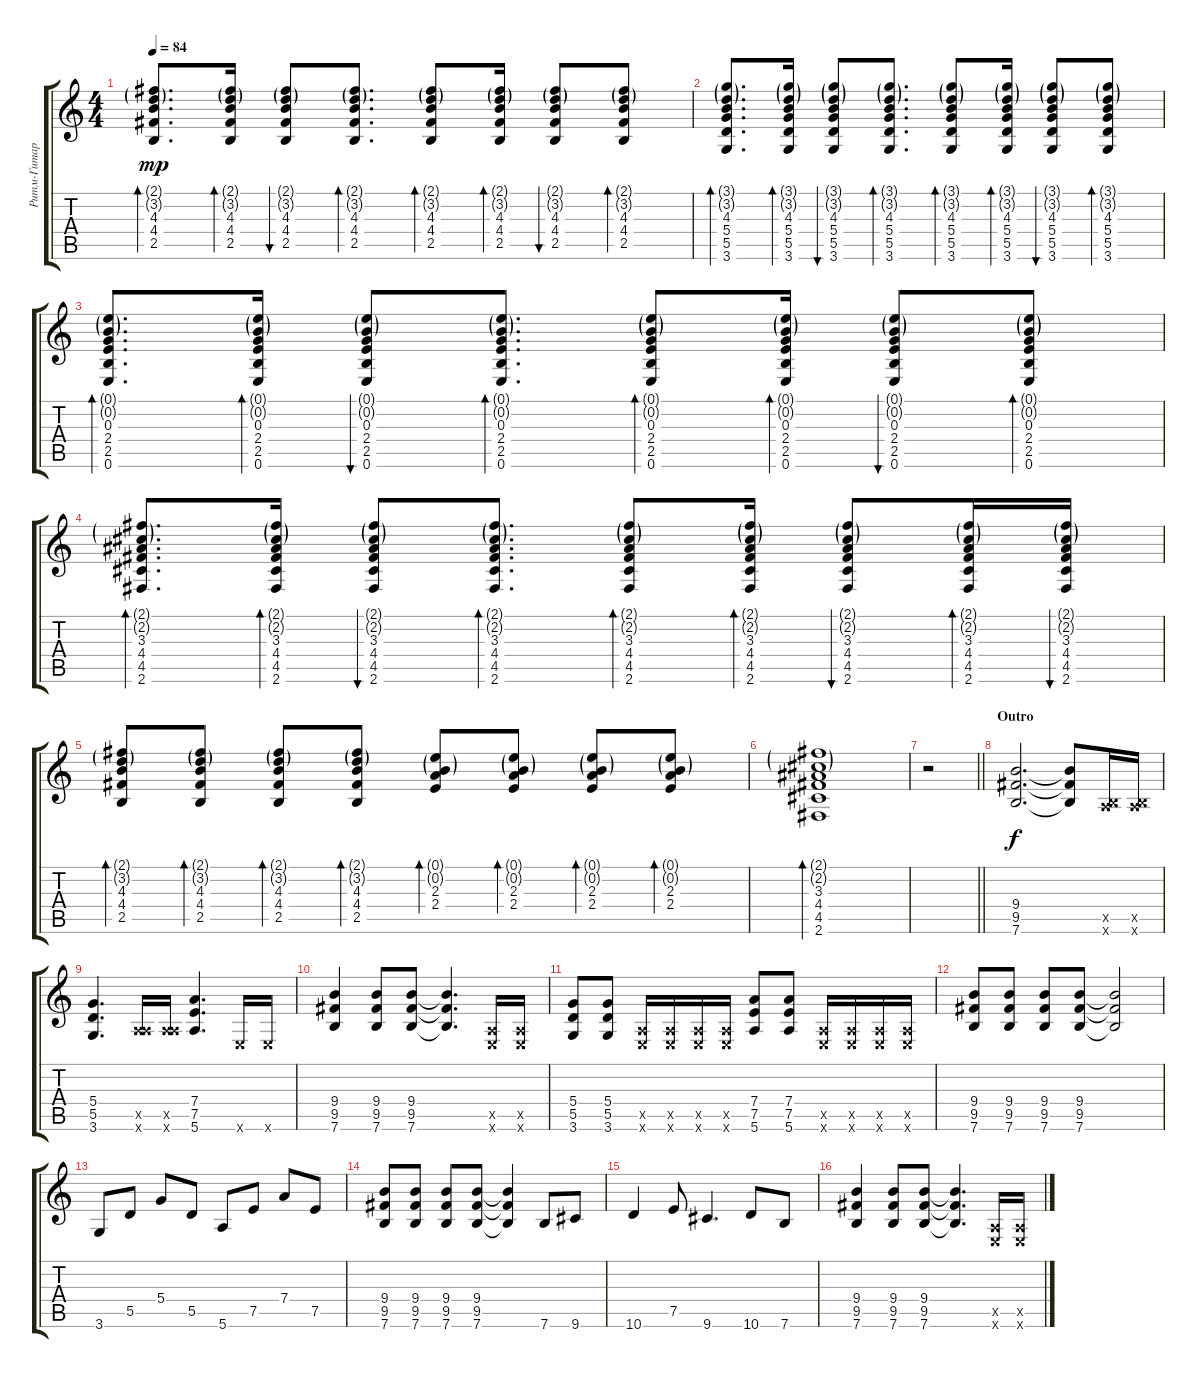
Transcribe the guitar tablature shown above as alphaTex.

\track ("Ритм-Гитара " "Ритм-Гитар") {instrument acousticguitarsteel}
\staff {score tabs}
\tuning (E4 B3 G3 D3 A2 E2) {hide}
\ts (4 4)
\tempo 84
\clef g2
\ks c
(2.1{g} 3.2{g} 4.3 4.4 2.5).8{d bd 60 dy mp} (2.1{g} 3.2{g} 4.3 4.4 2.5).16{bd 60} (2.1{g} 3.2{g} 4.3 4.4 2.5).8{bu 60} (2.1{g} 3.2{g} 4.3 4.4 2.5).8{d bd 60} (2.1{g} 3.2{g} 4.3 4.4 2.5).8{bd 60} (2.1{g} 3.2{g} 4.3 4.4 2.5).16{bd 60} (2.1{g} 3.2{g} 4.3 4.4 2.5).8{bu 60} (2.1{g} 3.2{g} 4.3 4.4 2.5).8{bd 60} |
(3.1{g} 3.2{g} 4.3 5.4 5.5 3.6).8{d bd 60} (3.1{g} 3.2{g} 4.3 5.4 5.5 3.6).16{bd 60} (3.1{g} 3.2{g} 4.3 5.4 5.5 3.6).8{bu 60} (3.1{g} 3.2{g} 4.3 5.4 5.5 3.6).8{d bd 60} (3.1{g} 3.2{g} 4.3 5.4 5.5 3.6).8{bd 60} (3.1{g} 3.2{g} 4.3 5.4 5.5 3.6).16{bd 60} (3.1{g} 3.2{g} 4.3 5.4 5.5 3.6).8{bu 60} (3.1{g} 3.2{g} 4.3 5.4 5.5 3.6).8{bd 60} |
(0.1{g} 0.2{g} 0.3 2.4 2.5 0.6).8{d bd 60} (0.1{g} 0.2{g} 0.3 2.4 2.5 0.6).16{bd 60} (0.1{g} 0.2{g} 0.3 2.4 2.5 0.6).8{bu 60} (0.1{g} 0.2{g} 0.3 2.4 2.5 0.6).8{d bd 60} (0.1{g} 0.2{g} 0.3 2.4 2.5 0.6).8{bd 60} (0.1{g} 0.2{g} 0.3 2.4 2.5 0.6).16{bd 60} (0.1{g} 0.2{g} 0.3 2.4 2.5 0.6).8{bu 60} (0.1{g} 0.2{g} 0.3 2.4 2.5 0.6).8{bd 60} |
(2.1{g} 2.2{g} 3.3 4.4 4.5 2.6).8{d bd 60} (2.1{g} 2.2{g} 3.3 4.4 4.5 2.6).16{bd 60} (2.1{g} 2.2{g} 3.3 4.4 4.5 2.6).8{bu 60} (2.1{g} 2.2{g} 3.3 4.4 4.5 2.6).8{d bd 60} (2.1{g} 2.2{g} 3.3 4.4 4.5 2.6).8{bd 60} (2.1{g} 2.2{g} 3.3 4.4 4.5 2.6).16{bd 60} (2.1{g} 2.2{g} 3.3 4.4 4.5 2.6).8{bu 60} (2.1{g} 2.2{g} 3.3 4.4 4.5 2.6).16{bd 60} (2.1{g} 2.2{g} 3.3 4.4 4.5 2.6).16{bu 60} |
(2.1{g} 3.2{g} 4.3 4.4 2.5).8{bd 60} (2.1{g} 3.2{g} 4.3 4.4 2.5).8{bd 60} (2.1{g} 3.2{g} 4.3 4.4 2.5).8{bd 60} (2.1{g} 3.2{g} 4.3 4.4 2.5).8{bd 60} (0.1{g} 0.2{g} 2.3 2.4).8{bd 60} (0.1{g} 0.2{g} 2.3 2.4).8{bd 60} (0.1{g} 0.2{g} 2.3 2.4).8{bd 60} (0.1{g} 0.2{g} 2.3 2.4).8{bd 60} |
(2.1{g} 2.2{g} 3.3 4.4 4.5 2.6).1{bd 60} |
\barLineRight lightlight
r.2 |
\section ("" "Outro")
(9.4 9.5 7.6).2{d dy f instrument distortionguitar} (9.4{t} 9.5{t} 7.6{t}).8 (0.5{x} 7.6{x}).16 (0.5{x} 7.6{x}).16 |
(5.4 5.5 3.6).4{d} (0.5{x} 5.6{x}).16 (0.5{x} 5.6{x}).16 (7.4 7.5 5.6).4{d} 0.6{x}.16 0.6{x}.16 |
(9.4 9.5 7.6).4 (9.4 9.5 7.6).8 (9.4 9.5 7.6).8 (9.4{t} 9.5{t} 7.6{t}).4{d} (0.5{x} 0.6{x}).16 (0.5{x} 0.6{x}).16 |
(5.4 5.5 3.6).8 (5.4 5.5 3.6).8 (0.5{x} 0.6{x}).16 (0.5{x} 0.6{x}).16 (0.5{x} 0.6{x}).16 (0.5{x} 0.6{x}).16 (7.4 7.5 5.6).8 (7.4 7.5 5.6).8 (0.5{x} 0.6{x}).16 (0.5{x} 0.6{x}).16 (0.5{x} 0.6{x}).16 (0.5{x} 0.6{x}).16 |
(9.4 9.5 7.6).8 (9.4 9.5 7.6).8 (9.4 9.5 7.6).8 (9.4 9.5 7.6).8 (9.4{t} 9.5{t} 7.6{t}).2 |
3.6.8 5.5.8 5.4.8 5.5.8 5.6.8 7.5.8 7.4.8 7.5.8 |
(9.4 9.5 7.6).8 (9.4 9.5 7.6).8 (9.4 9.5 7.6).8 (9.4 9.5 7.6).8 (9.4{t} 9.5{t} 7.6{t}).4 7.6.8 9.6.8 |
10.6.4 7.5.8 9.6.4{d} 10.6.8 7.6.8 |
(9.4 9.5 7.6).4 (9.4 9.5 7.6).8 (9.4 9.5 7.6).8 (9.4{t} 9.5{t} 7.6{t}).4{d} (0.5{x} 0.6{x}).16 (0.5{x} 0.6{x}).16
